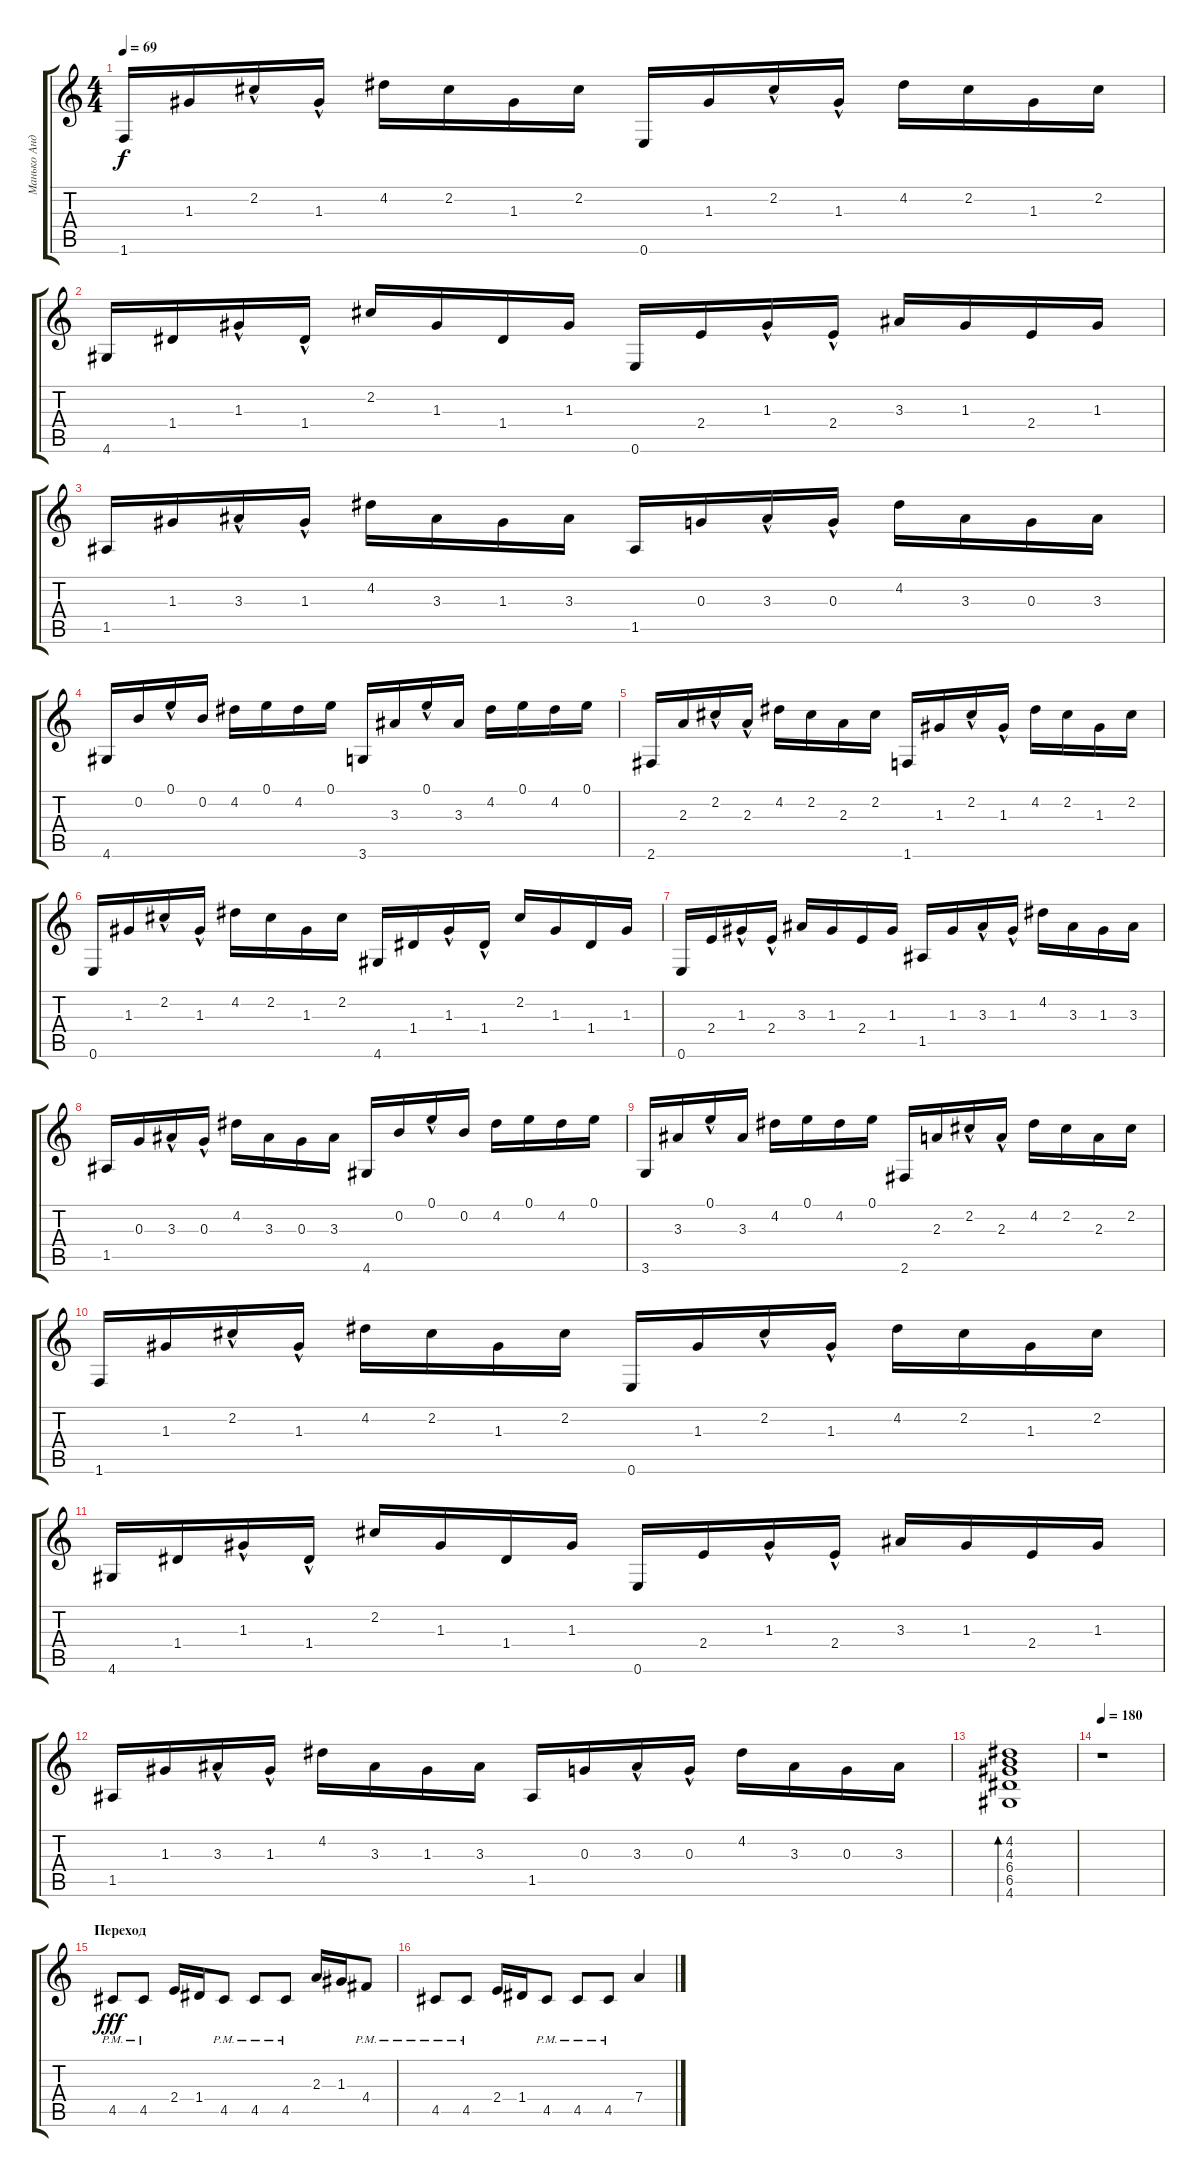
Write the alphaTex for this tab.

\track ("Манько Андрей" "Манько Анд") {instrument distortionguitar}
\staff {score tabs}
\tuning (E4 B3 G3 D3 A2 E2) {hide}
\ts (4 4)
\tempo 69
\clef g2
\ks c
1.6.16{dy f} 1.3.16 2.2{hac}.16 1.3{hac}.16 4.2.16 2.2.16 1.3.16 2.2.16 0.6.16 1.3.16 2.2{hac}.16 1.3{hac}.16 4.2.16 2.2.16 1.3.16 2.2.16 |
4.6.16 1.4.16 1.3{hac}.16 1.4{hac}.16 2.2.16 1.3.16 1.4.16 1.3.16 0.6.16 2.4.16 1.3{hac}.16 2.4{hac}.16 3.3.16 1.3.16 2.4.16 1.3.16 |
1.5.16 1.3.16 3.3{hac}.16 1.3{hac}.16 4.2.16 3.3.16 1.3.16 3.3.16 1.5.16 0.3.16 3.3{hac}.16 0.3{hac}.16 4.2.16 3.3.16 0.3.16 3.3.16 |
4.6.16 0.2.16 0.1{hac}.16 0.2.16 4.2.16 0.1.16 4.2.16 0.1.16 3.6.16 3.3.16 0.1{hac}.16 3.3.16 4.2.16 0.1.16 4.2.16 0.1.16 |
2.6.16 2.3.16 2.2{hac}.16 2.3{hac}.16 4.2.16 2.2.16 2.3.16 2.2.16 1.6.16 1.3.16 2.2{hac}.16 1.3{hac}.16 4.2.16 2.2.16 1.3.16 2.2.16 |
0.6.16 1.3.16 2.2{hac}.16 1.3{hac}.16 4.2.16 2.2.16 1.3.16 2.2.16 4.6.16 1.4.16 1.3{hac}.16 1.4{hac}.16 2.2.16 1.3.16 1.4.16 1.3.16 |
0.6.16 2.4.16 1.3{hac}.16 2.4{hac}.16 3.3.16 1.3.16 2.4.16 1.3.16 1.5.16 1.3.16 3.3{hac}.16 1.3{hac}.16 4.2.16 3.3.16 1.3.16 3.3.16 |
1.5.16 0.3.16 3.3{hac}.16 0.3{hac}.16 4.2.16 3.3.16 0.3.16 3.3.16 4.6.16 0.2.16 0.1{hac}.16 0.2.16 4.2.16 0.1.16 4.2.16 0.1.16 |
3.6.16 3.3.16 0.1{hac}.16 3.3.16 4.2.16 0.1.16 4.2.16 0.1.16 2.6.16 2.3.16 2.2{hac}.16 2.3{hac}.16 4.2.16 2.2.16 2.3.16 2.2.16 |
1.6.16 1.3.16 2.2{hac}.16 1.3{hac}.16 4.2.16 2.2.16 1.3.16 2.2.16 0.6.16 1.3.16 2.2{hac}.16 1.3{hac}.16 4.2.16 2.2.16 1.3.16 2.2.16 |
4.6.16 1.4.16 1.3{hac}.16 1.4{hac}.16 2.2.16 1.3.16 1.4.16 1.3.16 0.6.16 2.4.16 1.3{hac}.16 2.4{hac}.16 3.3.16 1.3.16 2.4.16 1.3.16 |
1.5.16 1.3.16 3.3{hac}.16 1.3{hac}.16 4.2.16 3.3.16 1.3.16 3.3.16 1.5.16 0.3.16 3.3{hac}.16 0.3{hac}.16 4.2.16 3.3.16 0.3.16 3.3.16 |
(4.2 4.3 6.4 6.5 4.6).1{bd 240} |
\tempo 180
r.1 |
\section ("" "Переход")
4.5{pm}.8{dy fff instrument distortionguitar} 4.5{pm}.8 2.4.16 1.4.16 4.5{pm}.8 4.5{pm}.8 4.5{pm}.8 2.3.16 1.3.16 4.4{pm}.8 |
4.5{pm}.8 4.5{pm}.8 2.4.16 1.4.16 4.5{pm}.8 4.5{pm}.8 4.5{pm}.8 7.4.4
